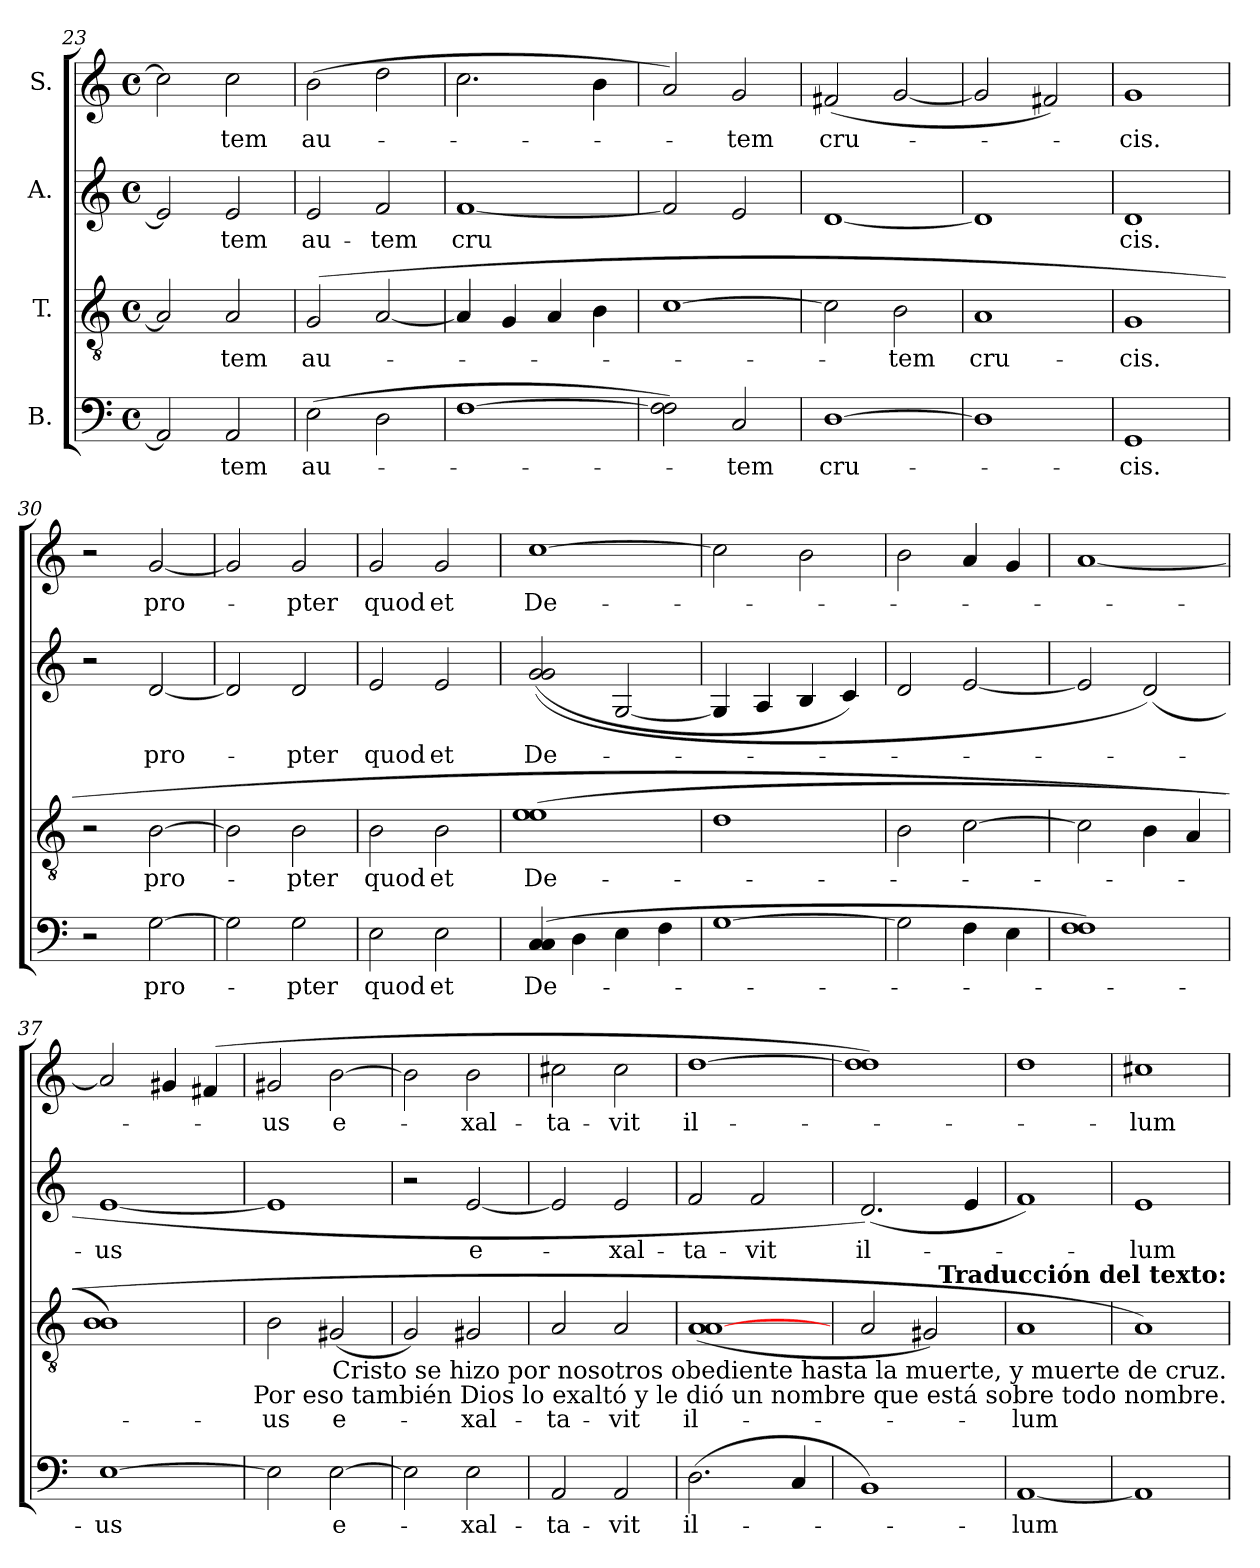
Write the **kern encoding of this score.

**kern	**text	**kern	**text	**kern	**text	**kern	**text
*part4	*part4	*part3	*part3	*part2	*part2	*part1	*part1
*staff4	*staff4	*staff3	*staff3	*staff2	*staff2	*staff1	*staff1
*I"B.	*	*I"T.	*	*I"A.	*	*I"S.	*
*clefF4	*	*clefGv2	*	*clefG2	*	*clefG2	*
*k[]	*	*k[]	*	*k[]	*	*k[]	*
*C:	*	*C:	*	*C:	*	*C:	*
*M4/4	*	*M4/4	*	*M4/4	*	*M4/4	*
*met(c)	*	*met(c)	*	*met(c)	*	*met(c)	*
=23	=23	=23	=23	=23	=23	=23	=23
2AA/]	.	2A/]	.	2e/]	.	2cc\]	.
!	!LO:LY:b	!	!LO:LY:b	!	!LO:LY:b	!	!LO:LY:b
2AA/	-tem	2A/	-tem	2e/	-tem	2cc\	-tem
=24	=24	=24	=24	=24	=24	=24	=24
!	!LO:LY:b	!	!LO:LY:b	!	!LO:LY:b	!	!LO:LY:b
(>2E\	au-	(>2G/	au-	2e/	au-	(>2b\	au-
!	!	!	!	!	!LO:LY:b	!	!
2D\	.	[>2A/	.	2f/	-tem	2dd\	.
=25	=25	=25	=25	=25	=25	=25	=25
!	!	!	!	!	!LO:LY:b	!	!
[>1F	.	4A/]	.	[>1f	cru	2.cc\	.
.	.	4G/	.	.	.	.	.
.	.	4A/	.	.	.	.	.
.	.	4B\	.	.	.	4b\	.
=26	=26	=26	=26	=26	=26	=26	=26
2F\] 2F\)	.	[>1c	.	2f/]	.	2a/)	.
!	!LO:LY:b	!	!	!	!	!	!LO:LY:b
2C/	-tem	.	.	2e/	.	2g/	-tem
!!LO:PB:g=z
=27	=27	=27	=27	=27	=27	=27	=27
!	!LO:LY:b	!	!	!	!	!	!LO:LY:b
[>1D	cru-	2c\]	.	[>1d	.	(>2f#X/	cru-
!	!	!	!LO:LY:b	!	!	!	!
.	.	2B\	-tem	.	.	[>2g/	.
=28	=28	=28	=28	=28	=28	=28	=28
!	!	!	!LO:LY:b	!	!	!	!
1D]	.	1A	cru-	1d]	.	2g/]	.
.	.	.	.	.	.	2f#X/)	.
=29	=29	=29	=29	=29	=29	=29	=29
!	!LO:LY:b	!	!LO:LY:b	!	!LO:LY:b	!	!LO:LY:b
1GG	-cis.	1G	-cis.	1d	cis.	1g	-cis.
=30	=30	=30	=30	=30	=30	=30	=30
2r	.	2r	.	2r	.	2r	.
!	!LO:LY:b	!	!LO:LY:b	!	!LO:LY:b	!	!LO:LY:b
[>2G\	pro-	[>2B\	pro-	[>2d/	pro-	[>2g/	pro-
=31	=31	=31	=31	=31	=31	=31	=31
2G\]	.	2B\]	.	2d/]	.	2g/]	.
!	!LO:LY:b	!	!LO:LY:b	!	!LO:LY:b	!	!LO:LY:b
2G\	-pter	2B\	-pter	2d/	-pter	2g/	-pter
=32	=32	=32	=32	=32	=32	=32	=32
!	!LO:LY:b	!	!LO:LY:b	!	!LO:LY:b	!	!LO:LY:b
2E\	quod	2B\	quod	2e/	quod	2g/	quod
!	!LO:LY:b	!	!LO:LY:b	!	!LO:LY:b	!	!LO:LY:b
2E\	et	2B\	et	2e/	et	2g/	et
=33	=33	=33	=33	=33	=33	=33	=33
!	!LO:LY:b	!	!LO:LY:b	!	!LO:LY:b	!	!LO:LY:b
(>4C/ 4C/	De-	(>1e 1e	De-	(>(>2g/ 2g/	De-	[>1cc	De-
4D\	.	.	.	.	.	.	.
4E\	.	.	.	[>2G/	.	.	.
4F\	.	.	.	.	.	.	.
=34	=34	=34	=34	=34	=34	=34	=34
[<1G	.	1d	.	4G/]	.	2cc\]	.
.	.	.	.	4A/	.	.	.
.	.	.	.	4B/	.	2b\	.
.	.	.	.	4c/)	.	.	.
!!LO:LB:g=z
=35	=35	=35	=35	=35	=35	=35	=35
2G\]	.	2B\	.	2d/	.	2b\	.
4F\	.	[>2c\	.	[>2e/	.	4a/	.
4E\	.	.	.	.	.	4g/	.
=36	=36	=36	=36	=36	=36	=36	=36
1F 1F)	.	2c\]	.	2e/]	.	[>1a	.
.	.	4B\	.	(<2d/)	.	.	.
.	.	4A/	.	.	.	.	.
=37	=37	=37	=37	=37	=37	=37	=37
!	!LO:LY:b	!	!	!	!LO:LY:b	!	!
[>1E	-us	1B 1B)	.	[>1e	-us	2a/]	.
.	.	.	.	.	.	4g#X/	.
.	.	.	.	.	.	(<4f#X/	.
=38	=38	=38	=38	=38	=38	=38	=38
!	!	!	!LO:LY:b	!	!	!	!LO:LY:b
2E\]	.	2B\	-us	1e]	.	2g#X/	-us
!	!LO:LY:b	!	!LO:LY:b	!	!	!	!LO:LY:b
[>2E\	e-	(>2G#X/	e-	.	.	[>2b\	e-
=39	=39	=39	=39	=39	=39	=39	=39
2E\]	.	2G/)	.	2r	.	2b\]	.
!	!LO:LY:b	!	!LO:LY:b	!	!LO:LY:b	!	!LO:LY:b
2E\	-xal-	2G#X/	-xal-	[>2e/	e-	2b\	-xal-
=40	=40	=40	=40	=40	=40	=40	=40
!	!LO:LY:b	!	!LO:LY:b	!	!	!	!LO:LY:b
2AA/	-ta-	2A/	-ta-	2e/]	.	2cc#X\	-ta-
!	!LO:LY:b	!	!LO:LY:b	!	!LO:LY:b	!	!LO:LY:b
2AA/	-vit	2A/	-vit	2e/	-xal-	2cc#\	-vit
=41	=41	=41	=41	=41	=41	=41	=41
!	!LO:LY:b	!	!LO:LY:b	!	!LO:LY:b	!	!LO:LY:b
(>2.D\	il-	(>1A [>1A	il-	2f/	-ta-	[>1dd	il-
!	!	!	!	!	!LO:LY:b	!	!
.	.	.	.	2f/	-vit	.	.
4C/	.	.	.	.	.	.	.
=42	=42	=42	=42	=42	=42	=42	=42
!	!	!	!	!	!LO:LY:b	!	!
1BB)	.	2A/	.	(>2.d/)	il-	1dd] 1dd)	.
.	.	2G#X/)	.	.	.	.	.
.	.	.	.	4e/	.	.	.
!!LO:LB:g=z
=43	=43	=43	=43	=43	=43	=43	=43
!	!LO:LY:b	!	!LO:LY:b	!	!	!	!
[>1AA	-lum	1A	-lum	1f)	.	1dd	.
=44	=44	=44	=44	=44	=44	=44	=44
!	!	!	!	!	!LO:LY:b	!	!LO:LY:b
1AA]	.	1A)	.	1e	-lum	1cc#X	-lum
!	!	!LO:TX:a:B:t=Traducción del texto&colon;	!	!	!	!	!
!	!	!LO:TX:b:t=Cristo se hizo por nosotros obediente hasta la muerte, y muerte de cruz.	!	!	!	!	!
!	!	!LO:TX:b:t=Por eso también Dios lo exaltó y le dió un nombre que está sobre todo nombre.	!	!	!	!	!
=	=	=	=	=	=	=	=
*-	*-	*-	*-	*-	*-	*-	*-
